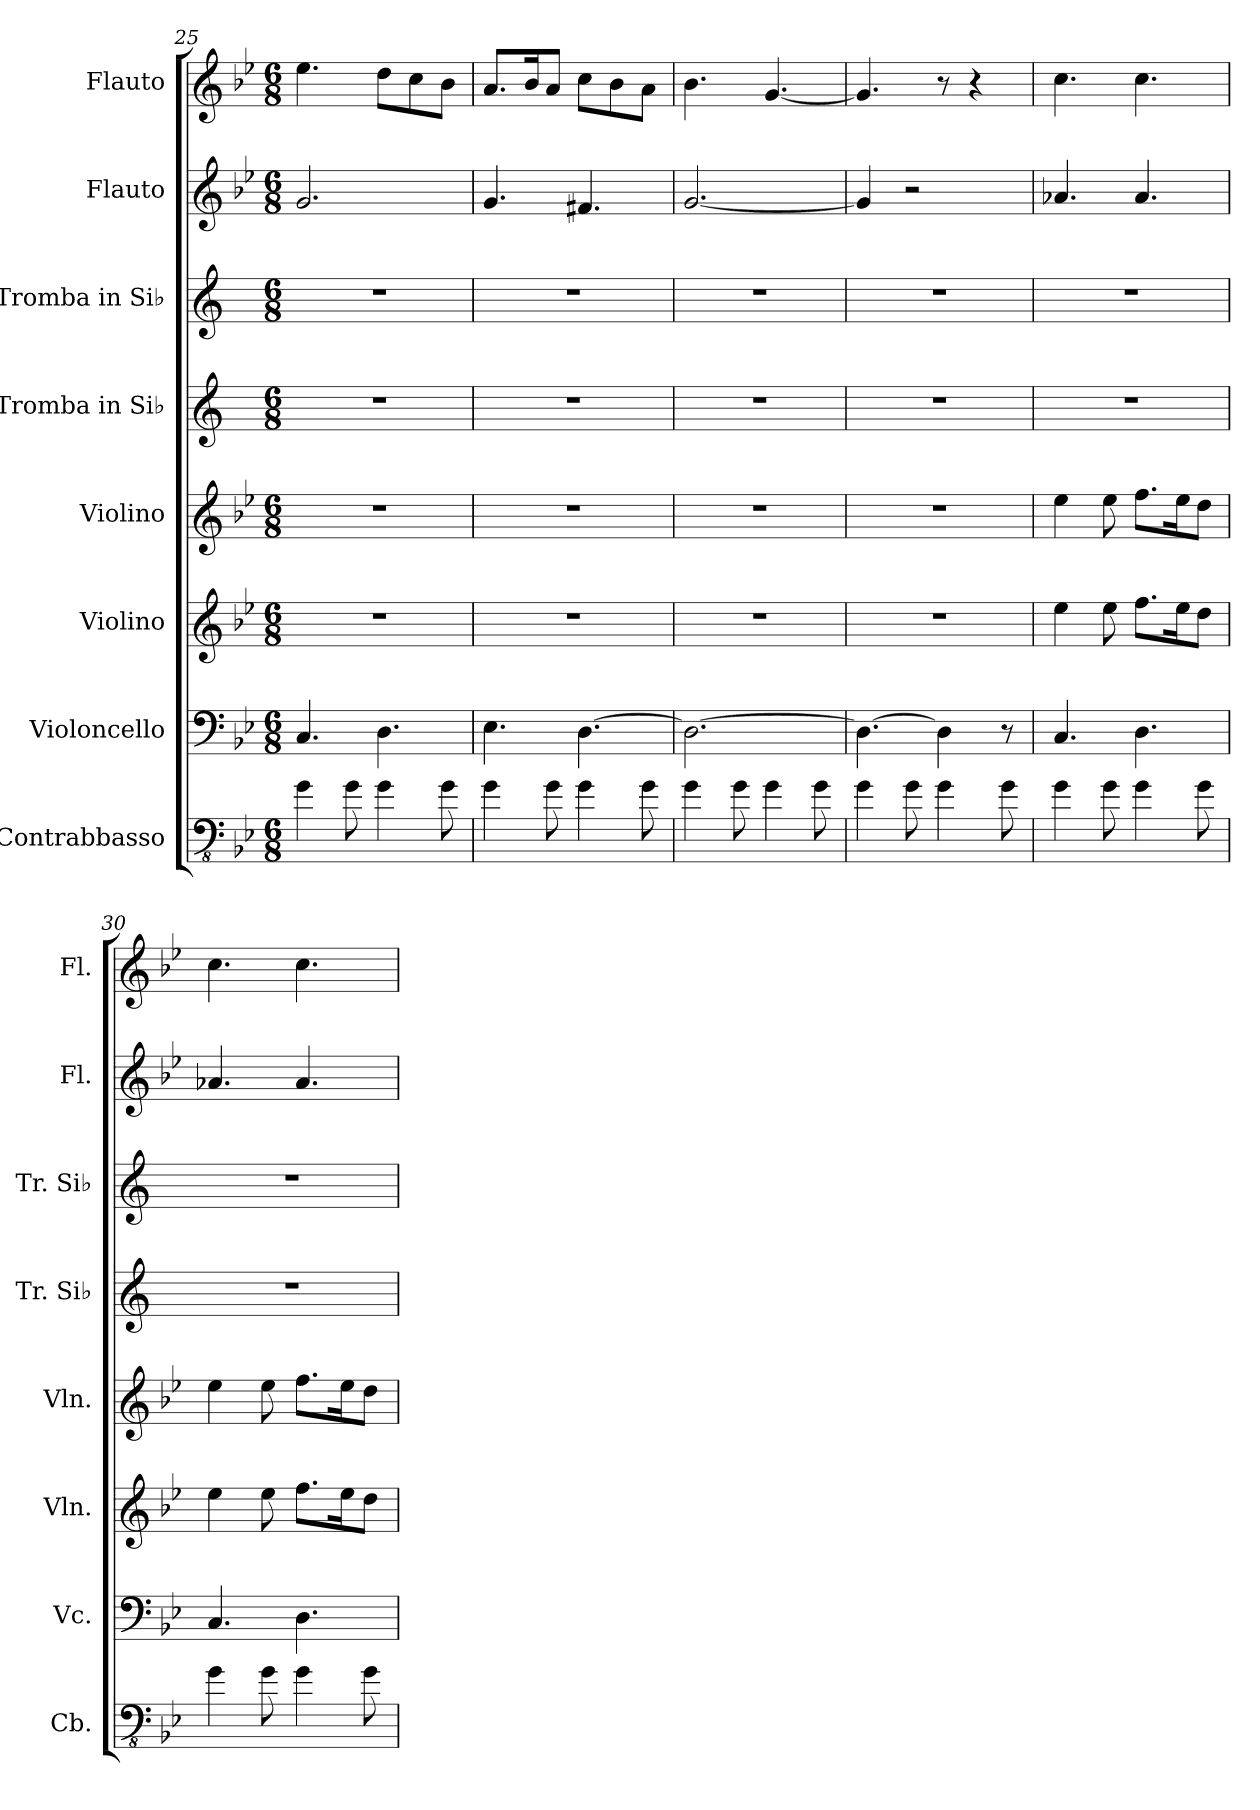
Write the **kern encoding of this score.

**kern	**kern	**kern	**kern	**kern	**kern	**kern	**kern
*part8	*part7	*part6	*part5	*part4	*part3	*part2	*part1
*staff8	*staff7	*staff6	*staff5	*staff4	*staff3	*staff2	*staff1
*I"Contrabbasso	*I"Violoncello	*I"Violino	*I"Violino	*I"Tromba in Si♭	*I"Tromba in Si♭	*I"Flauto	*I"Flauto
*I'Cb.	*I'Vc.	*I'Vln.	*I'Vln.	*I'Tr. Si♭	*I'Tr. Si♭	*I'Fl.	*I'Fl.
*clefFv4	*clefF4	*clefG2	*clefG2	*clefG2	*clefG2	*clefG2	*clefG2
*ITrd7c12	*	*	*	*ITrd1c2	*ITrd1c2	*	*
*k[b-e-]	*k[b-e-]	*k[b-e-]	*k[b-e-]	*k[b-e-]	*k[b-e-]	*k[b-e-]	*k[b-e-]
*M6/8	*M6/8	*M6/8	*M6/8	*M6/8	*M6/8	*M6/8	*M6/8
=25	=25	=25	=25	=25	=25	=25	=25
4GG\	4.C/	2.r	2.r	2.r	2.r	2.g/	4.ee-\
8GG\	.	.	.	.	.	.	.
4GG\	4.D\	.	.	.	.	.	8dd\L
.	.	.	.	.	.	.	8cc\
8GG\	.	.	.	.	.	.	8b-\J
!!LO:PB:g=z
=26	=26	=26	=26	=26	=26	=26	=26
4GG\	4.E-\	2.r	2.r	2.r	2.r	4.g/	8.a/L
.	.	.	.	.	.	.	16b-/K
8GG\	.	.	.	.	.	.	8a/J
4GG\	[4.D\	.	.	.	.	4.f#X/	8cc\L
.	.	.	.	.	.	.	8b-\
8GG\	.	.	.	.	.	.	8a\J
=27	=27	=27	=27	=27	=27	=27	=27
4GG\	2.D\_	2.r	2.r	2.r	2.r	[2.g/	4.b-\
8GG\	.	.	.	.	.	.	.
4GG\	.	.	.	.	.	.	[4.g/
8GG\	.	.	.	.	.	.	.
=28	=28	=28	=28	=28	=28	=28	=28
4GG\	4.D\_	2.r	2.r	2.r	2.r	4g/]	4.g/]
8GG\	.	.	.	.	.	2r	.
4GG\	4D\]	.	.	.	.	.	8r
.	.	.	.	.	.	.	4r
8GG\	8r	.	.	.	.	.	.
=29	=29	=29	=29	=29	=29	=29	=29
4GG\	4.C/	4ee-\	4ee-\	2.r	2.r	4.a-X/	4.cc\
8GG\	.	8ee-\	8ee-\	.	.	.	.
4GG\	4.D\	8.ff\L	8.ff\L	.	.	4.a-/	4.cc\
.	.	16ee-\K	16ee-\K	.	.	.	.
8GG\	.	8dd\J	8dd\J	.	.	.	.
=30	=30	=30	=30	=30	=30	=30	=30
4GG\	4.C/	4ee-\	4ee-\	2.r	2.r	4.a-X/	4.cc\
8GG\	.	8ee-\	8ee-\	.	.	.	.
4GG\	4.D\	8.ff\L	8.ff\L	.	.	4.a-/	4.cc\
.	.	16ee-\K	16ee-\K	.	.	.	.
8GG\	.	8dd\J	8dd\J	.	.	.	.
=	=	=	=	=	=	=	=
*-	*-	*-	*-	*-	*-	*-	*-
